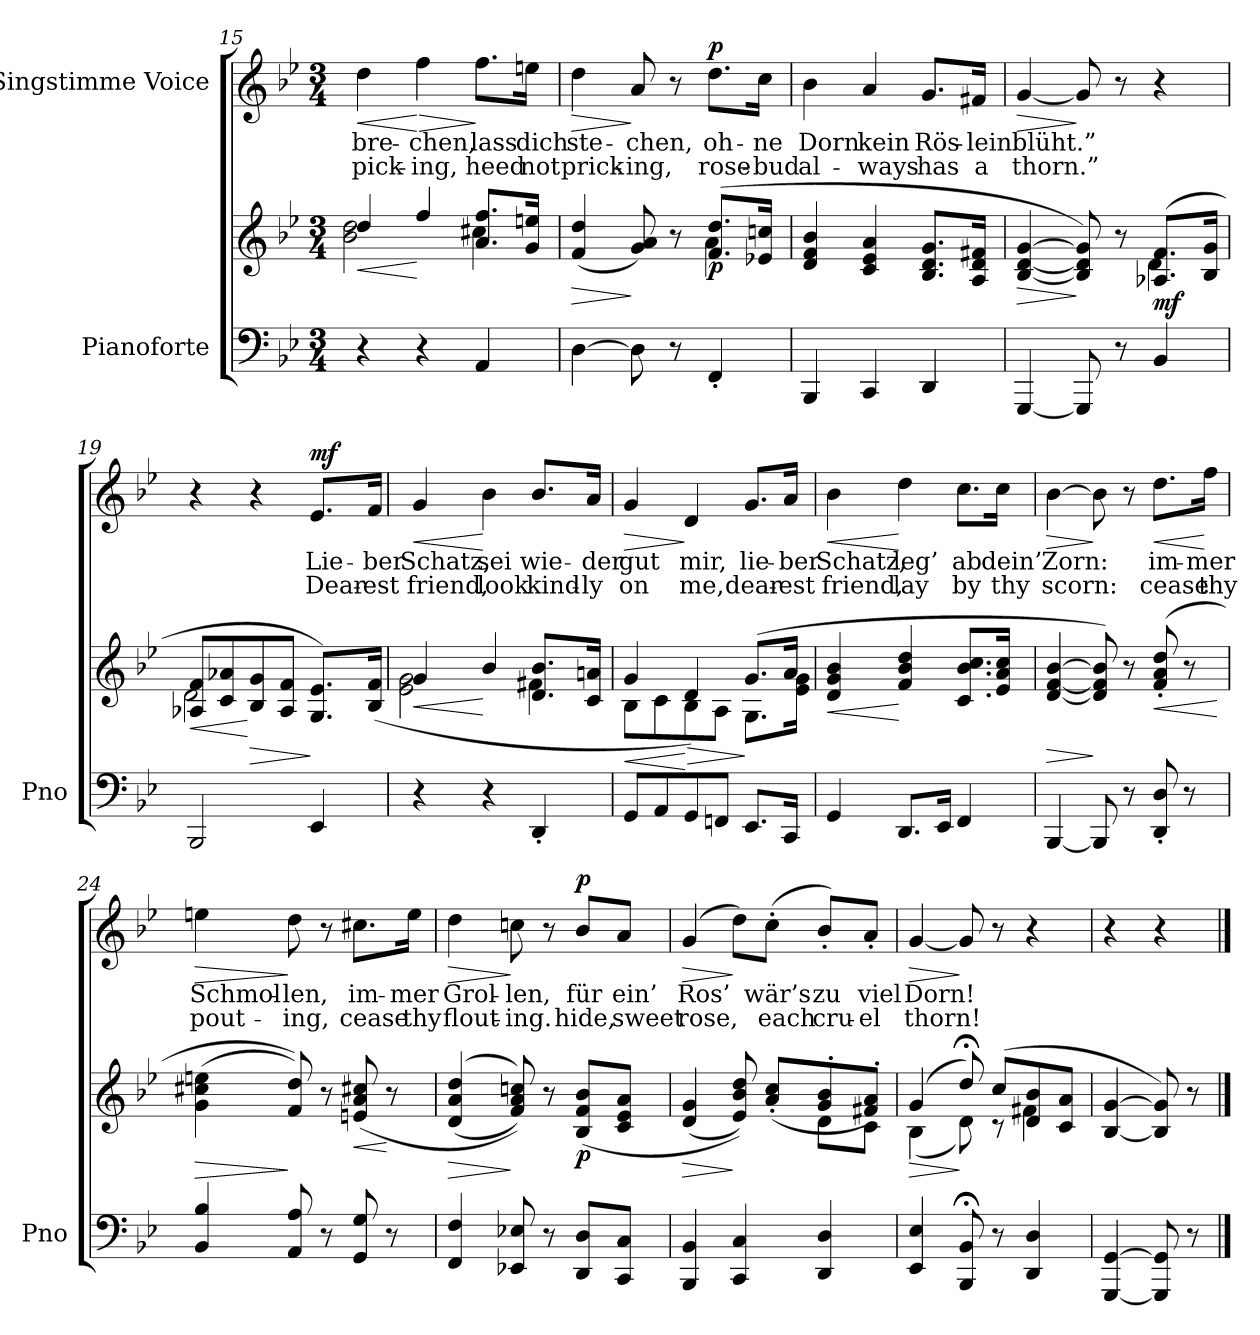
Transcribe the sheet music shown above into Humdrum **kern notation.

**kern	**kern	**dynam	**kern	**text	**text	**dynam
*part2	*part2	*part2	*part1	*part1	*part1	*part1
*staff3	*staff2	*staff2/3	*staff1	*staff1	*staff1	*staff1
*I"Pianoforte	*	*	*I"Singstimme Voice	*	*	*
*I'Pno	*	*	*	*	*	*
*clefF4	*clefG2	*	*clefG2	*	*	*
*k[b-e-]	*k[b-e-]	*	*k[b-e-]	*	*	*
*M3/4	*M3/4	*	*M3/4	*	*	*
=15	=15	=15	=15	=15	=15	=15
!	!	!LO:HP:b	!	!LO:LY:b	!LO:LY:b	!LO:HP:b
*	*^	*	*	*	*	*
4r	4dd/	2b-\ 2dd\	<	4dd\	bre-	pick-	<
!	!	!	!	!	!LO:LY:b	!LO:LY:b	!LO:HP:n=1:b
4r	4ff/	.	[	4ff\	-chen,	-ing,	[ >
!	!	!	!	!	!LO:LY:b	!LO:LY:b	!
4AA/	8.a/ 8.ff/L	4cc#X\	.	8.ff\L	lass	heed	]
!	!	!	!	!	!LO:LY:b	!LO:LY:b	!
.	16g/ 16een/Jk	.	.	16een\Jk	dich	not	.
!!LO:LB:g=z
=16	=16	=16	=16	=16	=16	=16	=16
!	!	!	!LO:HP:b	!	!LO:LY:b	!LO:LY:b	!LO:HP:b
[4D\	(4f/ 4dd/	2ryy	>	4dd\	ste-	prick-	>
!	!	!	!	!	!LO:LY:b	!LO:LY:b	!
8D\]	8g/ 8a/)	.	]	8a/	-chen,	-ing,	]
8r	8r	.	.	8r	.	.	.
!	!	!	!LO:DY:b	!	!LO:LY:b	!LO:LY:b	!LO:DY:a
4FF'/	(8.f/ 8.dd/L	4a\	p	8.dd\L	oh-	rose-	p
!	!	!	!	!	!LO:LY:b	!LO:LY:b	!
.	16e-X/ 16ccn/Jk	.	.	16cc\Jk	-ne	-bud	.
*	*v	*v	*	*	*	*	*
=17	=17	=17	=17	=17	=17	=17
!	!	!	!	!LO:LY:b	!LO:LY:b	!
4BBB-/	4d/ 4f/ 4b-/	.	4b-\	Dorn	al-	.
!	!	!	!	!LO:LY:b	!LO:LY:b	!
4CC/	4c/ 4e-/ 4a/	.	4a/	kein	-ways	.
!	!	!	!	!LO:LY:b	!LO:LY:b	!
4DD/	8.B-/ 8.d/ 8.g/L	.	8.g/L	Rös-	has	.
!	!	!	!	!LO:LY:b	!LO:LY:b	!
.	16A/ 16d/ 16f#X/Jk	.	16f#X/Jk	-lein	a	.
=18	=18	=18	=18	=18	=18	=18
!	!	!LO:HP:b	!	!LO:LY:b	!LO:LY:b	!LO:HP:b
*	*^	*	*	*	*	*
[4GGG/	[<4B-/ [4d/ [4g/	2ryy	>	[4g/	blüht.”	thorn.”	>
8GGG/]	8B-/] 8d/] 8g/])	.	]	8g/]	.	.	]
8r	8r	.	.	8r	.	.	.
!	!	!	!LO:DY:b	!	!	!	!
4BB-/	(8.A-X/ 8.f/L	4d\	mf	4r	.	.	.
.	16B-/ 16g/Jk	.	.	.	.	.	.
=19	=19	=19	=19	=19	=19	=19	=19
!	!	!	!LO:HP:b	!	!	!	!
2BBB-/	8A-X/ 8f/L	2d\	<	4r	.	.	.
.	8c/ 8a-X/	.	.	.	.	.	.
!	!	!	!LO:HP:n=1:b	!	!	!	!
.	8B-/ 8g/	.	[ >	4r	.	.	.
.	8A-/ 8f/J	.	.	.	.	.	.
!	!	!	!	!	!LO:LY:b	!LO:LY:b	!LO:DY:a
4EE-/	8.G/ 8.e-/L)	4ryy	]	8.e-/L	-Lie-	Dear-	mf
!	!	!	!	!	!LO:LY:b	!LO:LY:b	!
.	(16B-/ 16f/Jk	.	.	16f/Jk	-ber	-est	.
!!LO:LB:g=z
=20	=20	=20	=20	=20	=20	=20	=20
!	!	!	!LO:HP:b	!	!LO:LY:b	!LO:LY:b	!LO:HP:b
4r	4g/	2e-\ 2g\	<	4g/	Schatz,	friend,	<
!	!	!	!	!	!LO:LY:b	!LO:LY:b	!
4r	4b-/	.	[	4b-\	sei	look	[
!	!	!	!	!	!LO:LY:b	!LO:LY:b	!
4DD'/	8.d/ 8.b-/L	4f#X\	.	8.b-/L	wie-	kind-	.
!	!	!	!	!	!LO:LY:b	!LO:LY:b	!
.	16c/ 16an/Jk	.	.	16a/Jk	-der	-ly	.
=21	=21	=21	=21	=21	=21	=21	=21
!	!	!	!LO:HP:b	!	!LO:LY:b	!LO:LY:b	!LO:HP:b
8GG/L	4g/	8B-\L	<	4g/	gut	on	>
8AA/	.	8c\	.	.	.	.	.
!	!	!	!LO:HP:n=1:b	!	!LO:LY:b	!LO:LY:b	!
8GG/	4d/)	8B-\	[ >	4d/	mir,	me,	]
8FFn/J	.	8A\J	.	.	.	.	.
!	!	!	!	!	!LO:LY:b	!LO:LY:b	!
8.EE-/L	(8.g/L	8.G\L	]	8.g/L	lie-	dear-	.
!	!	!	!	!	!LO:LY:b	!LO:LY:b	!
16CC/Jk	16a/Jk	16e-\ 16g\Jk	.	16a/Jk	-ber	-est	.
=22	=22	=22	=22	=22	=22	=22	=22
!	!	!	!LO:HP:b	!	!LO:LY:b	!LO:LY:b	!LO:HP:b
*	*v	*v	*	*	*	*	*
4GG/	4d/ 4g/ 4b-/	<	4b-\	Schatz,	friend,	<
!	!	!	!	!LO:LY:b	!LO:LY:b	!
8.DD/L	4f/ 4b-/ 4dd/	[	4dd\	leg’	lay	[
16EE-/Jk	.	.	.	.	.	.
!	!	!	!	!LO:LY:b	!LO:LY:b	!
4FF/	8.c/ 8.b-/ 8.cc/L	.	8.cc\L	ab	by	.
!	!	!	!	!LO:LY:b	!LO:LY:b	!
.	16e-/ 16a/ 16cc/Jk	.	16cc\Jk	dein’	thy	.
=23	=23	=23	=23	=23	=23	=23
!	!	!LO:HP:b	!	!LO:LY:b	!LO:LY:b	!LO:HP:b
[4BBB-/	[4d/ [>4f/ [4b-/	>	[4b-\	Zorn:	scorn:	>
8BBB-/]	8d/] 8f/] 8b-/])	]	8b-\]	.	.	]
8r	8r	.	8r	.	.	.
!	!	!LO:HP:b	!	!LO:LY:b	!LO:LY:b	!LO:HP:b
8DD/' 8D/'	(>8f/'> 8a/'> 8dd/'>	<	8.dd\L	im-	cease	<
8r	8r	.	.	.	.	.
!	!	!	!	!LO:LY:b	!LO:LY:b	!
.	.	.	16ff\Jk	-mer	thy	[
.	.	[	.	.	.	.
!!LO:LB:g=z
=24	=24	=24	=24	=24	=24	=24
!	!	!LO:HP:b	!	!LO:LY:b	!LO:LY:b	!LO:HP:b
4BB-/ 4B-/	(4g\ 4cc#X\ 4een\	>	4een\	Schmol-	pout-	>
!	!	!	!	!LO:LY:b	!LO:LY:b	!
8AA/ 8A/	8f/ 8dd/))	]	8dd\	-len,	-ing,	]
8r	8r	.	8r	.	.	.
!	!	!LO:HP:b	!	!LO:LY:b	!LO:LY:b	!
8GG/ 8G/	(>8en/ 8a/ 8cc#X/	<	8.cc#X\L	im-	cease	.
8r	8r	[	.	.	.	.
!	!	!	!	!LO:LY:b	!LO:LY:b	!
.	.	.	16ee\Jk	-mer	thy	.
=25	=25	=25	=25	=25	=25	=25
!	!	!LO:HP:b	!	!LO:LY:b	!LO:LY:b	!LO:HP:b
4FF/ 4F/	((4d/ 4a/ 4dd/	>	4dd\	Grol-	flout-	>
!	!	!	!	!LO:LY:b	!LO:LY:b	!
8EE-X/ 8E-X/	8f/ 8a/ 8ccn/)))	]	8ccn\	-len,	-ing.	]
8r	8r	.	8r	.	.	.
!	!	!LO:DY:b	!	!LO:LY:b	!LO:LY:b	!LO:DY:a
8DD/ 8D/L	(>8B-/ 8f/ 8b-/L	p	8b-/L	für	hide,	p
!	!	!	!	!LO:LY:b	!LO:LY:b	!
8CC/ 8C/J	8c/ 8e-/ 8a/J	.	8a/J	ein’	sweet	.
=26	=26	=26	=26	=26	=26	=26
!	!	!LO:HP:b	!	!LO:LY:b	!LO:LY:b	!LO:HP:b
*	*^	*	*	*	*	*
4BBB-/ 4BB-/	(4d/ 4g/	2ryy	>	(4g/	Ros’	rose,	>
4CC/ 4C/	8e-/ 8b-/ 8dd/))	.	]	8dd\L)	.	.	]
!	!	!	!	!	!LO:LY:b	!LO:LY:b	!
.	(8a/' 8cc/'L	.	.	(8cc'\J	wär’s	each	.
!	!	!	!	!	!LO:LY:b	!LO:LY:b	!
4DD/ 4D/	8g/' 8b-/'	8d\L	.	8b-'/L)	zu	cru-	.
!	!	!	!	!	!LO:LY:b	!LO:LY:b	!
.	8f#X/' 8a/'J)	8c\J	.	8a'>/J	viel	-el	.
=27	=27	=27	=27	=27	=27	=27	=27
!	!	!	!LO:HP:b	!	!LO:LY:b	!LO:LY:b	!LO:HP:b
4EE-/ 4E-/	(4g/	(4B-\	>	[4g/	Dorn!	thorn!	>
8BBB-/; 8BB-/;	8dd;</)	8d\)	]	8g/]	.	.	]
8r	(8cc/L	8r	.	8r	.	.	.
4DD/ 4D/	8d/ 8b-/	4f#X\	.	4r	.	.	.
.	8c/ 8a/J	.	.	.	.	.	.
*	*v	*v	*	*	*	*	*
=28	=28	=28	=28	=28	=28	=28
[4GGG/ [4GG/	[4B-/ [4g/	.	4r	.	.	.
8GGG/] 8GG/]	8B-/] 8g/])	.	4r	.	.	.
8r	8r	.	.	.	.	.
==	==	==	==	==	==	==
*-	*-	*-	*-	*-	*-	*-
